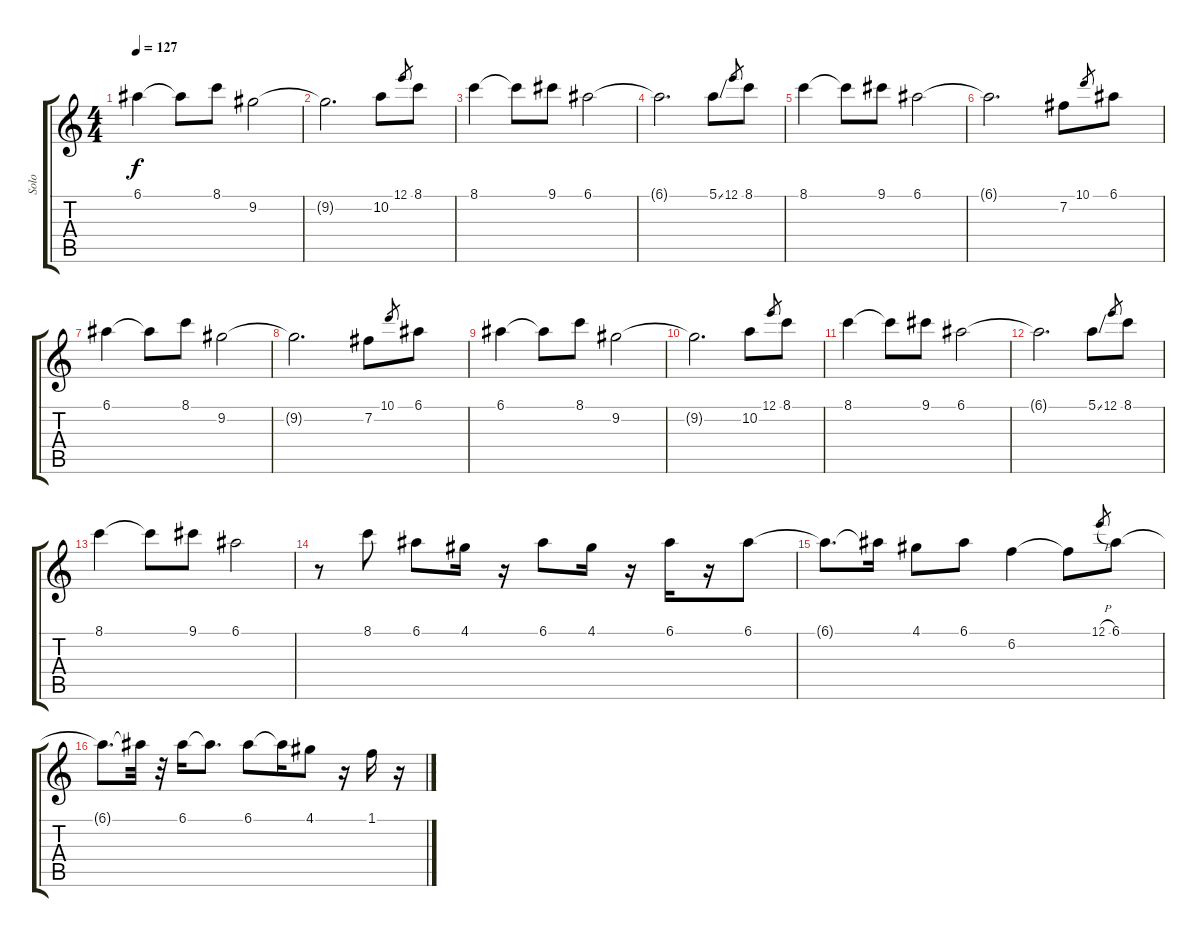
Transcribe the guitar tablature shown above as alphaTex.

\track ("Solo" "Solo") {instrument distortionguitar}
\staff {score tabs}
\tuning (E4 B3 G3 D3 A2 E2) {hide}
\ts (4 4)
\tempo 127
\clef g2
\ks c
6.1.4{dy f} 6.1{t}.8 8.1.8 9.2.2 |
9.2{t}.2{d} 10.2.8 12.1.8{gr} 8.1.8 |
8.1.4 8.1{t}.8 9.1.8 6.1.2 |
6.1{t}.2{d} 5.1{ss}.8 12.1.8{gr} 8.1.8 |
8.1.4 8.1{t}.8 9.1.8 6.1.2 |
6.1{t}.2{d} 7.2.8 10.1.8{gr} 6.1.8 |
6.1.4 6.1{t}.8 8.1.8 9.2.2 |
9.2{t}.2{d} 7.2.8 10.1.8{gr} 6.1.8 |
6.1.4 6.1{t}.8 8.1.8 9.2.2 |
9.2{t}.2{d} 10.2.8 12.1.8{gr} 8.1.8 |
8.1.4 8.1{t}.8 9.1.8 6.1.2 |
6.1{t}.2{d} 5.1{ss}.8 12.1.8{gr} 8.1.8 |
8.1.4 8.1{t}.8 9.1.8 6.1.2 |
r.8 8.1.8 6.1.8 4.1.16 r.16 6.1.8 4.1.16 r.16 6.1.16 r.16 6.1.8 |
6.1{t}.8{d} 6.1{t}.16 4.1.8 6.1.8 6.2.4 6.2{t}.8 12.1{h}.8{gr} 6.1.8 |
6.1{t}.8{d} 6.1{t}.32 r.32 6.1.16 6.1{t}.8{d} 6.1.8 6.1{t}.16 4.1.8 r.16 1.1.16 r.16
